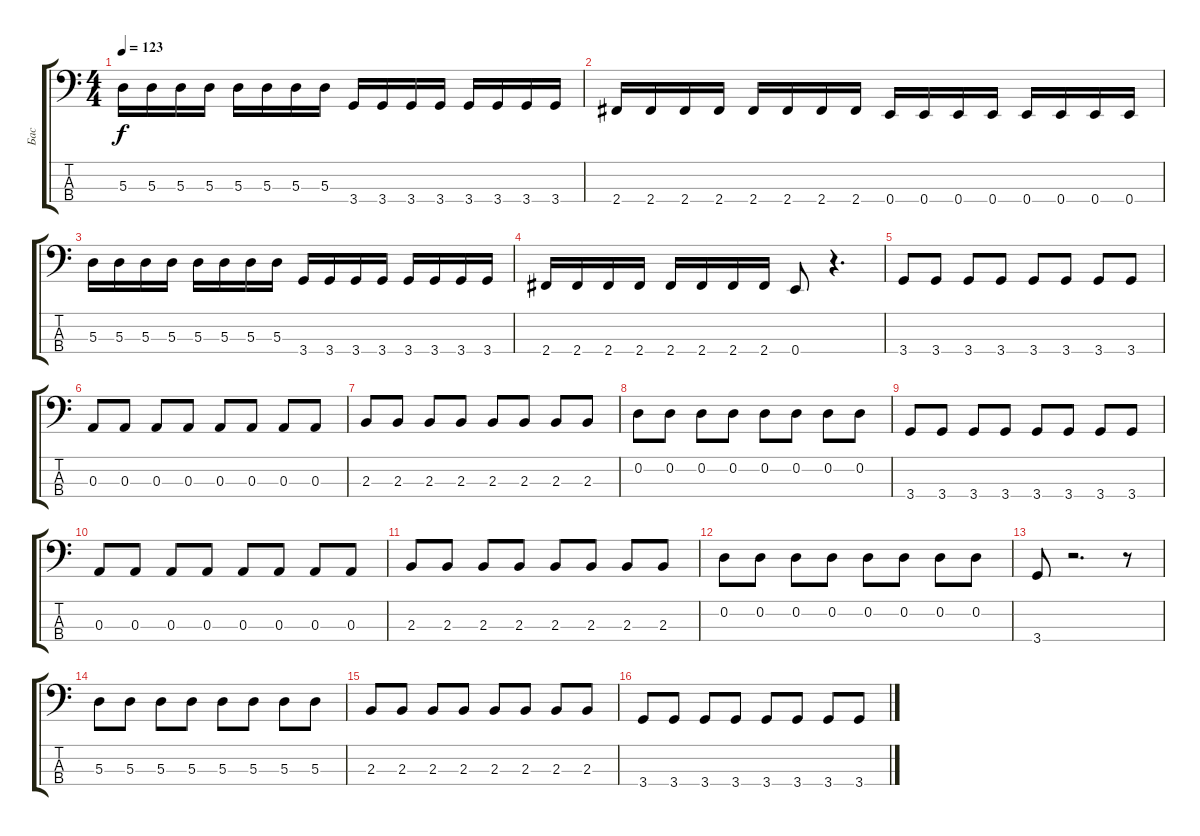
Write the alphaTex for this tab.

\track ("Бас" "Бас") {instrument electricbassfinger}
\staff {score tabs}
\tuning (G2 D2 A1 E1) {hide}
\ts (4 4)
\tempo 123
\clef f4
\ks c
5.3.16{dy f} 5.3.16 5.3.16 5.3.16 5.3.16 5.3.16 5.3.16 5.3.16 3.4.16 3.4.16 3.4.16 3.4.16 3.4.16 3.4.16 3.4.16 3.4.16 |
2.4.16 2.4.16 2.4.16 2.4.16 2.4.16 2.4.16 2.4.16 2.4.16 0.4.16 0.4.16 0.4.16 0.4.16 0.4.16 0.4.16 0.4.16 0.4.16 |
5.3.16 5.3.16 5.3.16 5.3.16 5.3.16 5.3.16 5.3.16 5.3.16 3.4.16 3.4.16 3.4.16 3.4.16 3.4.16 3.4.16 3.4.16 3.4.16 |
2.4.16 2.4.16 2.4.16 2.4.16 2.4.16 2.4.16 2.4.16 2.4.16 0.4.8 r.4{d} |
3.4.8 3.4.8 3.4.8 3.4.8 3.4.8 3.4.8 3.4.8 3.4.8 |
0.3.8 0.3.8 0.3.8 0.3.8 0.3.8 0.3.8 0.3.8 0.3.8 |
2.3.8 2.3.8 2.3.8 2.3.8 2.3.8 2.3.8 2.3.8 2.3.8 |
0.2.8 0.2.8 0.2.8 0.2.8 0.2.8 0.2.8 0.2.8 0.2.8 |
3.4.8 3.4.8 3.4.8 3.4.8 3.4.8 3.4.8 3.4.8 3.4.8 |
0.3.8 0.3.8 0.3.8 0.3.8 0.3.8 0.3.8 0.3.8 0.3.8 |
2.3.8 2.3.8 2.3.8 2.3.8 2.3.8 2.3.8 2.3.8 2.3.8 |
0.2.8 0.2.8 0.2.8 0.2.8 0.2.8 0.2.8 0.2.8 0.2.8 |
3.4.8 r.2{d} r.8 |
5.3.8 5.3.8 5.3.8 5.3.8 5.3.8 5.3.8 5.3.8 5.3.8 |
2.3.8 2.3.8 2.3.8 2.3.8 2.3.8 2.3.8 2.3.8 2.3.8 |
3.4.8 3.4.8 3.4.8 3.4.8 3.4.8 3.4.8 3.4.8 3.4.8
